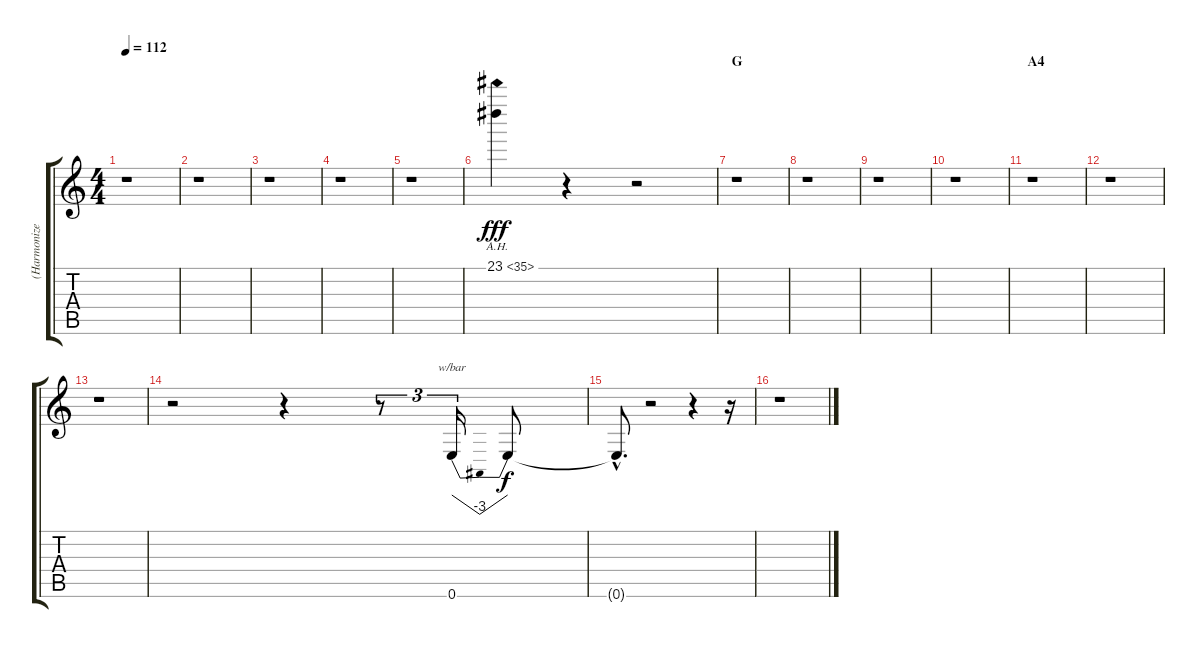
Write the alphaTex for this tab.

\track ("(Harmonizer and Harmonics)" "(Harmonize") {instrument distortionguitar}
\staff {score tabs}
\tuning (E4 B3 G3 D3 A2 E2) {hide}
\ts (4 4)
\tempo 112
\clef g2
\ks c
r.1{dy fff} |
r.1 |
r.1 |
r.1 |
r.1 |
23.1{ah 12}.4 r.4 r.2 |
\section ("" "G")
r.1 |
r.1 |
r.1 |
r.1 |
\section ("" "A4")
r.1 |
r.1 |
r.1 |
r.2 r.4 r.8{tu (3 2)} 0.6.16{tu (3 2) tbe (dip default 0 0 30 -12 60 0)} 0.6{t}.8{dy f} |
0.6{hac t}.8{d volume 0} r.2 r.4 r.16 |
r.1
